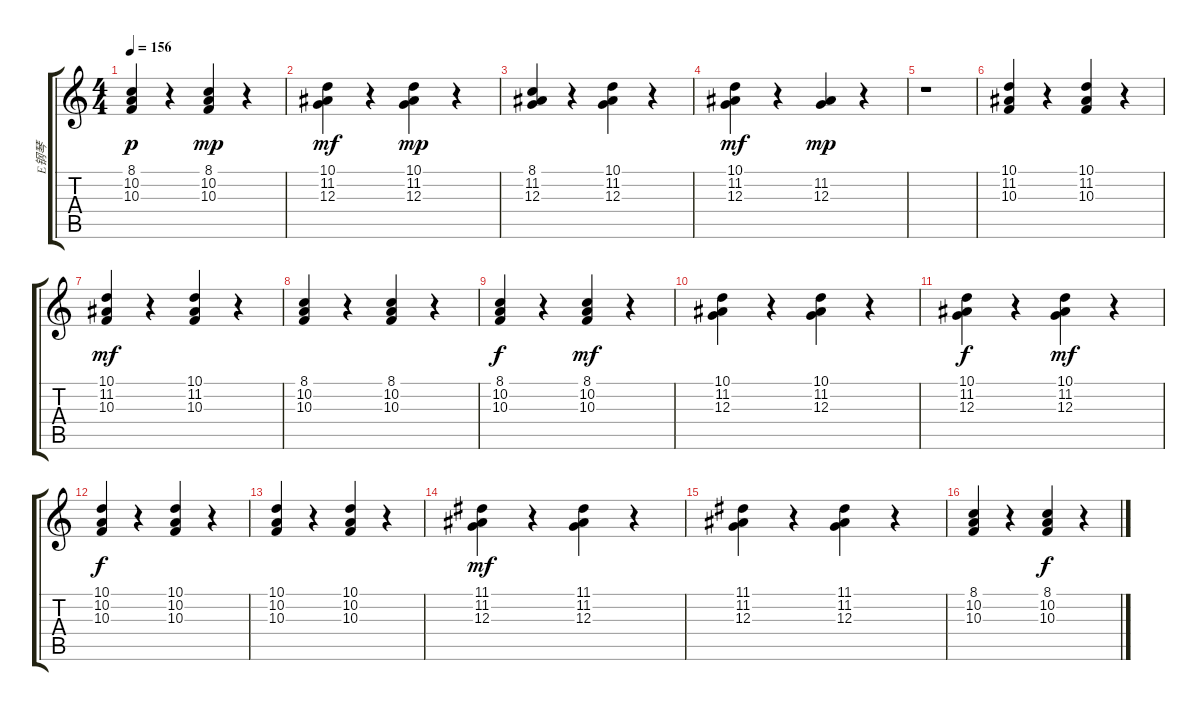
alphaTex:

\track ("E钢琴" "E钢琴") {instrument acousticgrandpiano}
\staff {score tabs}
\tuning (E4 B3 G3 D3 A2 E2) {hide}
\ts (4 4)
\tempo 156
\clef g2
\ks c
(8.1 10.2 10.3).4{dy p} r.4 (8.1 10.2 10.3).4{dy mp} r.4 |
(10.1 11.2 12.3).4{dy mf} r.4 (10.1 11.2 12.3).4{dy mp} r.4 |
(8.1 11.2 12.3).4 r.4 (10.1 11.2 12.3).4 r.4 |
(10.1 11.2 12.3).4{dy mf} r.4 (11.2 12.3).4{dy mp} r.4 |
r.1 |
(10.1 11.2 10.3).4 r.4 (10.1 11.2 10.3).4 r.4 |
(10.1 11.2 10.3).4{dy mf} r.4 (10.1 11.2 10.3).4 r.4 |
(8.1 10.2 10.3).4 r.4 (8.1 10.2 10.3).4 r.4 |
(8.1 10.2 10.3).4{dy f} r.4 (8.1 10.2 10.3).4{dy mf} r.4 |
(10.1 11.2 12.3).4 r.4 (10.1 11.2 12.3).4 r.4 |
(10.1 11.2 12.3).4{dy f} r.4 (10.1 11.2 12.3).4{dy mf} r.4 |
(10.1 10.2 10.3).4{dy f} r.4 (10.1 10.2 10.3).4 r.4 |
(10.1 10.2 10.3).4 r.4 (10.1 10.2 10.3).4 r.4 |
(11.1 11.2 12.3).4{dy mf} r.4 (11.1 11.2 12.3).4 r.4 |
(11.1 11.2 12.3).4 r.4 (11.1 11.2 12.3).4 r.4 |
(8.1 10.2 10.3).4 r.4 (8.1 10.2 10.3).4{dy f} r.4
